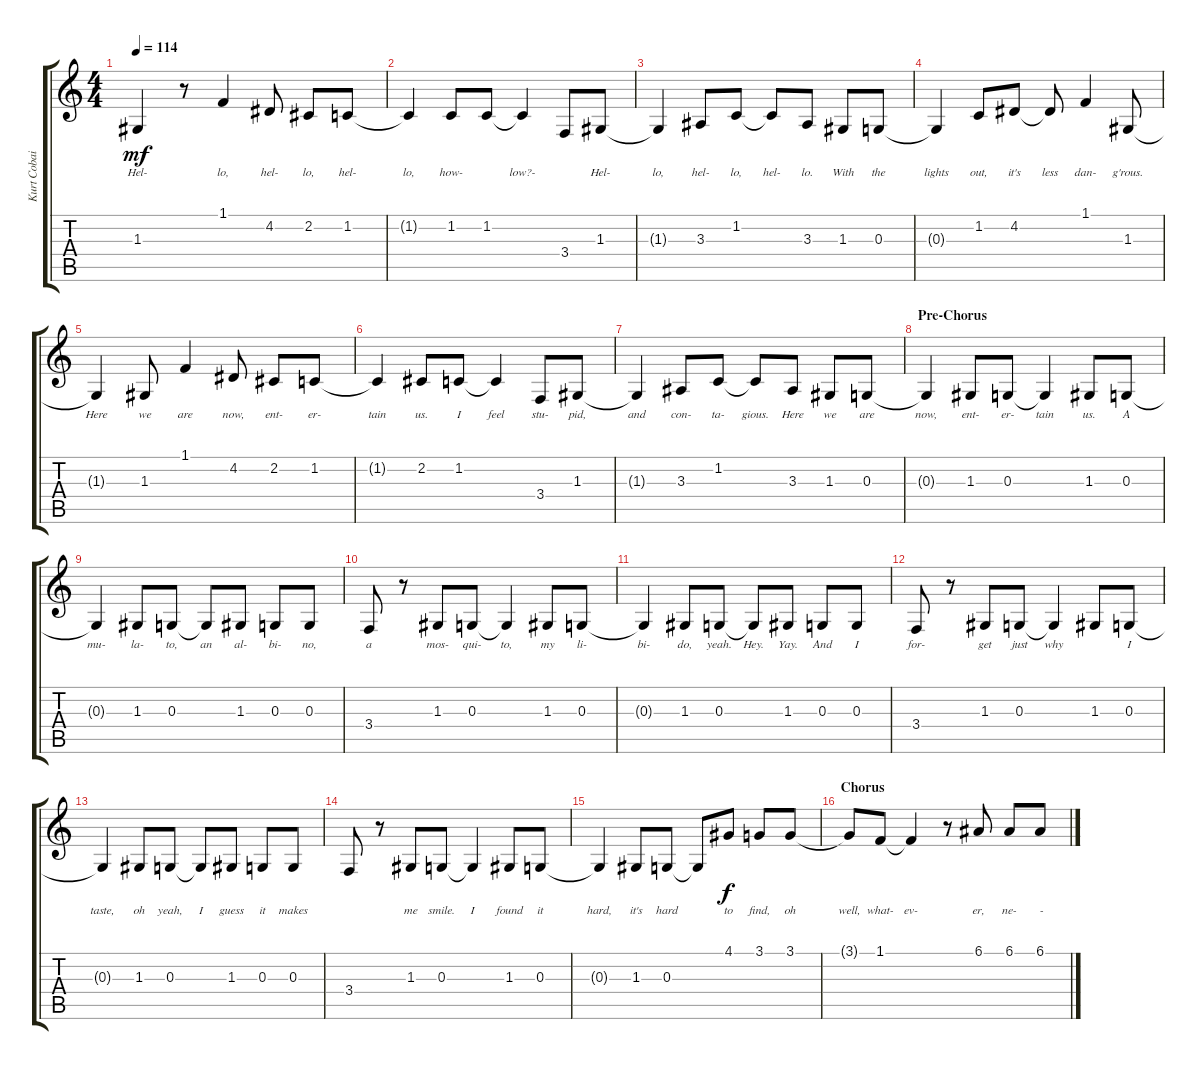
\track ("Kurt Cobain - Vocals" "Kurt Cobai") {instrument tenorsax}
\staff {score tabs}
\tuning (E4 B3 G3 D3 A2 E2) {hide}
\ts (4 4)
\tempo 114
\clef g2
\ks c
1.3{t}.4{lyrics (0 "Hel-") lyrics (1 "") lyrics (2 "") lyrics (3 "") lyrics (4 "") dy mf} r.8 1.1.4{lyrics (0 "lo,") lyrics (1 "") lyrics (2 "") lyrics (3 "") lyrics (4 "")} 4.2.8{lyrics (0 "hel-") lyrics (1 "") lyrics (2 "") lyrics (3 "") lyrics (4 "")} 2.2.8{lyrics (0 "lo,") lyrics (1 "") lyrics (2 "") lyrics (3 "") lyrics (4 "")} 1.2.8{lyrics (0 "hel-") lyrics (1 "") lyrics (2 "") lyrics (3 "") lyrics (4 "")} |
1.2{t}.4{lyrics (0 "lo,") lyrics (1 "") lyrics (2 "") lyrics (3 "") lyrics (4 "")} 1.2.8{lyrics (0 "how-") lyrics (1 "") lyrics (2 "") lyrics (3 "") lyrics (4 "")} 1.2.8{lyrics (0 " ") lyrics (1 "") lyrics (2 "") lyrics (3 "") lyrics (4 "")} 1.2{t}.4{lyrics (0 "low?-") lyrics (1 "") lyrics (2 "") lyrics (3 "") lyrics (4 "")} 3.4.8{lyrics (0 " ") lyrics (1 "") lyrics (2 "") lyrics (3 "") lyrics (4 "")} 1.3.8{lyrics (0 "Hel-") lyrics (1 "") lyrics (2 "") lyrics (3 "") lyrics (4 "")} |
1.3{t}.4{lyrics (0 "lo,") lyrics (1 "") lyrics (2 "") lyrics (3 "") lyrics (4 "")} 3.3.8{lyrics (0 "hel-") lyrics (1 "") lyrics (2 "") lyrics (3 "") lyrics (4 "")} 1.2.8{lyrics (0 "lo,") lyrics (1 "") lyrics (2 "") lyrics (3 "") lyrics (4 "")} 1.2{t}.8{lyrics (0 "hel-") lyrics (1 "") lyrics (2 "") lyrics (3 "") lyrics (4 "")} 3.3.8{lyrics (0 "lo.") lyrics (1 "") lyrics (2 "") lyrics (3 "") lyrics (4 "")} 1.3.8{lyrics (0 "With") lyrics (1 "") lyrics (2 "") lyrics (3 "") lyrics (4 "")} 0.3.8{lyrics (0 "the") lyrics (1 "") lyrics (2 "") lyrics (3 "") lyrics (4 "")} |
0.3{t}.4{lyrics (0 "lights") lyrics (1 "") lyrics (2 "") lyrics (3 "") lyrics (4 "")} 1.2.8{lyrics (0 "out,") lyrics (1 "") lyrics (2 "") lyrics (3 "") lyrics (4 "")} 4.2.8{lyrics (0 "it's") lyrics (1 "") lyrics (2 "") lyrics (3 "") lyrics (4 "")} 4.2{t}.8{lyrics (0 "less") lyrics (1 "") lyrics (2 "") lyrics (3 "") lyrics (4 "")} 1.1.4{lyrics (0 "dan-") lyrics (1 "") lyrics (2 "") lyrics (3 "") lyrics (4 "")} 1.3.8{lyrics (0 "g'rous.") lyrics (1 "") lyrics (2 "") lyrics (3 "") lyrics (4 "")} |
1.3{t}.4{lyrics (0 "Here") lyrics (1 "") lyrics (2 "") lyrics (3 "") lyrics (4 "")} 1.3.8{lyrics (0 "we") lyrics (1 "") lyrics (2 "") lyrics (3 "") lyrics (4 "")} 1.1.4{lyrics (0 "are") lyrics (1 "") lyrics (2 "") lyrics (3 "") lyrics (4 "")} 4.2.8{lyrics (0 "now,") lyrics (1 "") lyrics (2 "") lyrics (3 "") lyrics (4 "")} 2.2.8{lyrics (0 "ent-") lyrics (1 "") lyrics (2 "") lyrics (3 "") lyrics (4 "")} 1.2.8{lyrics (0 "er-") lyrics (1 "") lyrics (2 "") lyrics (3 "") lyrics (4 "")} |
1.2{t}.4{lyrics (0 "tain") lyrics (1 "") lyrics (2 "") lyrics (3 "") lyrics (4 "")} 2.2.8{lyrics (0 "us.") lyrics (1 "") lyrics (2 "") lyrics (3 "") lyrics (4 "")} 1.2.8{lyrics (0 "I") lyrics (1 "") lyrics (2 "") lyrics (3 "") lyrics (4 "")} 1.2{t}.4{lyrics (0 "feel") lyrics (1 "") lyrics (2 "") lyrics (3 "") lyrics (4 "")} 3.4.8{lyrics (0 "stu-") lyrics (1 "") lyrics (2 "") lyrics (3 "") lyrics (4 "")} 1.3.8{lyrics (0 "pid,") lyrics (1 "") lyrics (2 "") lyrics (3 "") lyrics (4 "")} |
1.3{t}.4{lyrics (0 "and") lyrics (1 "") lyrics (2 "") lyrics (3 "") lyrics (4 "")} 3.3.8{lyrics (0 "con-") lyrics (1 "") lyrics (2 "") lyrics (3 "") lyrics (4 "")} 1.2.8{lyrics (0 "ta-") lyrics (1 "") lyrics (2 "") lyrics (3 "") lyrics (4 "")} 1.2{t}.8{lyrics (0 "gious.") lyrics (1 "") lyrics (2 "") lyrics (3 "") lyrics (4 "")} 3.3.8{lyrics (0 "Here") lyrics (1 "") lyrics (2 "") lyrics (3 "") lyrics (4 "")} 1.3.8{lyrics (0 "we") lyrics (1 "") lyrics (2 "") lyrics (3 "") lyrics (4 "")} 0.3.8{lyrics (0 "are") lyrics (1 "") lyrics (2 "") lyrics (3 "") lyrics (4 "")} |
\section ("" "Pre-Chorus")
0.3{t}.4{lyrics (0 "now,") lyrics (1 "") lyrics (2 "") lyrics (3 "") lyrics (4 "")} 1.3.8{lyrics (0 "ent-") lyrics (1 "") lyrics (2 "") lyrics (3 "") lyrics (4 "")} 0.3.8{lyrics (0 "er-") lyrics (1 "") lyrics (2 "") lyrics (3 "") lyrics (4 "")} 0.3{t}.4{lyrics (0 "tain") lyrics (1 "") lyrics (2 "") lyrics (3 "") lyrics (4 "")} 1.3.8{lyrics (0 "us.") lyrics (1 "") lyrics (2 "") lyrics (3 "") lyrics (4 "")} 0.3.8{lyrics (0 "A") lyrics (1 "") lyrics (2 "") lyrics (3 "") lyrics (4 "")} |
0.3{t}.4{lyrics (0 "mu-") lyrics (1 "") lyrics (2 "") lyrics (3 "") lyrics (4 "")} 1.3.8{lyrics (0 "la-") lyrics (1 "") lyrics (2 "") lyrics (3 "") lyrics (4 "")} 0.3.8{lyrics (0 "to,") lyrics (1 "") lyrics (2 "") lyrics (3 "") lyrics (4 "")} 0.3{t}.8{lyrics (0 "an") lyrics (1 "") lyrics (2 "") lyrics (3 "") lyrics (4 "")} 1.3.8{lyrics (0 "al-") lyrics (1 "") lyrics (2 "") lyrics (3 "") lyrics (4 "")} 0.3.8{lyrics (0 "bi-") lyrics (1 "") lyrics (2 "") lyrics (3 "") lyrics (4 "")} 0.3.8{lyrics (0 "no,") lyrics (1 "") lyrics (2 "") lyrics (3 "") lyrics (4 "")} |
3.4.8{lyrics (0 "a") lyrics (1 "") lyrics (2 "") lyrics (3 "") lyrics (4 "")} r.8 1.3.8{lyrics (0 "mos-") lyrics (1 "") lyrics (2 "") lyrics (3 "") lyrics (4 "")} 0.3.8{lyrics (0 "qui-") lyrics (1 "") lyrics (2 "") lyrics (3 "") lyrics (4 "")} 0.3{t}.4{lyrics (0 "to,") lyrics (1 "") lyrics (2 "") lyrics (3 "") lyrics (4 "")} 1.3.8{lyrics (0 "my") lyrics (1 "") lyrics (2 "") lyrics (3 "") lyrics (4 "")} 0.3.8{lyrics (0 "li-") lyrics (1 "") lyrics (2 "") lyrics (3 "") lyrics (4 "")} |
0.3{t}.4{lyrics (0 "bi-") lyrics (1 "") lyrics (2 "") lyrics (3 "") lyrics (4 "")} 1.3.8{lyrics (0 "do,") lyrics (1 "") lyrics (2 "") lyrics (3 "") lyrics (4 "")} 0.3.8{lyrics (0 "yeah.") lyrics (1 "") lyrics (2 "") lyrics (3 "") lyrics (4 "")} 0.3{t}.8{lyrics (0 "Hey.") lyrics (1 "") lyrics (2 "") lyrics (3 "") lyrics (4 "")} 1.3.8{lyrics (0 "Yay.") lyrics (1 "") lyrics (2 "") lyrics (3 "") lyrics (4 "")} 0.3.8{lyrics (0 "And") lyrics (1 "") lyrics (2 "") lyrics (3 "") lyrics (4 "")} 0.3.8{lyrics (0 "I") lyrics (1 "") lyrics (2 "") lyrics (3 "") lyrics (4 "")} |
3.4.8{lyrics (0 "for-") lyrics (1 "") lyrics (2 "") lyrics (3 "") lyrics (4 "")} r.8 1.3.8{lyrics (0 "get") lyrics (1 "") lyrics (2 "") lyrics (3 "") lyrics (4 "")} 0.3.8{lyrics (0 "just") lyrics (1 "") lyrics (2 "") lyrics (3 "") lyrics (4 "")} 0.3{t}.4{lyrics (0 "why") lyrics (1 "") lyrics (2 "") lyrics (3 "") lyrics (4 "")} 1.3.8{lyrics (0 " ") lyrics (1 "") lyrics (2 "") lyrics (3 "") lyrics (4 "")} 0.3.8{lyrics (0 "I") lyrics (1 "") lyrics (2 "") lyrics (3 "") lyrics (4 "")} |
0.3{t}.4{lyrics (0 "taste,") lyrics (1 "") lyrics (2 "") lyrics (3 "") lyrics (4 "")} 1.3.8{lyrics (0 "oh") lyrics (1 "") lyrics (2 "") lyrics (3 "") lyrics (4 "")} 0.3.8{lyrics (0 "yeah,") lyrics (1 "") lyrics (2 "") lyrics (3 "") lyrics (4 "")} 0.3{t}.8{lyrics (0 "I") lyrics (1 "") lyrics (2 "") lyrics (3 "") lyrics (4 "")} 1.3.8{lyrics (0 "guess") lyrics (1 "") lyrics (2 "") lyrics (3 "") lyrics (4 "")} 0.3.8{lyrics (0 "it") lyrics (1 "") lyrics (2 "") lyrics (3 "") lyrics (4 "")} 0.3.8{lyrics (0 "makes") lyrics (1 "") lyrics (2 "") lyrics (3 "") lyrics (4 "")} |
3.4.8{lyrics (0 " ") lyrics (1 "") lyrics (2 "") lyrics (3 "") lyrics (4 "")} r.8 1.3.8{lyrics (0 "me") lyrics (1 "") lyrics (2 "") lyrics (3 "") lyrics (4 "")} 0.3.8{lyrics (0 "smile.") lyrics (1 "") lyrics (2 "") lyrics (3 "") lyrics (4 "")} 0.3{t}.4{lyrics (0 "I") lyrics (1 "") lyrics (2 "") lyrics (3 "") lyrics (4 "")} 1.3.8{lyrics (0 "found") lyrics (1 "") lyrics (2 "") lyrics (3 "") lyrics (4 "")} 0.3.8{lyrics (0 "it") lyrics (1 "") lyrics (2 "") lyrics (3 "") lyrics (4 "")} |
0.3{t}.4{lyrics (0 "hard,") lyrics (1 "") lyrics (2 "") lyrics (3 "") lyrics (4 "")} 1.3.8{lyrics (0 "it's") lyrics (1 "") lyrics (2 "") lyrics (3 "") lyrics (4 "")} 0.3.8{lyrics (0 "hard") lyrics (1 "") lyrics (2 "") lyrics (3 "") lyrics (4 "")} 0.3{t}.8{lyrics (0 " ") lyrics (1 "") lyrics (2 "") lyrics (3 "") lyrics (4 "")} 4.1.8{lyrics (0 "to") lyrics (1 "") lyrics (2 "") lyrics (3 "") lyrics (4 "") dy f} 3.1.8{lyrics (0 "find,") lyrics (1 "") lyrics (2 "") lyrics (3 "") lyrics (4 "")} 3.1.8{lyrics (0 "oh") lyrics (1 "") lyrics (2 "") lyrics (3 "") lyrics (4 "")} |
\section ("" "Chorus")
3.1{t}.8{lyrics (0 "well,") lyrics (1 "") lyrics (2 "") lyrics (3 "") lyrics (4 "")} 1.1.8{lyrics (0 "what-") lyrics (1 "") lyrics (2 "") lyrics (3 "") lyrics (4 "")} 1.1{t}.4{lyrics (0 "ev-") lyrics (1 "") lyrics (2 "") lyrics (3 "") lyrics (4 "")} r.8 6.1.8{lyrics (0 "er,") lyrics (1 "") lyrics (2 "") lyrics (3 "") lyrics (4 "")} 6.1.8{lyrics (0 "ne-") lyrics (1 "") lyrics (2 "") lyrics (3 "") lyrics (4 "")} 6.1.8{lyrics (0 " -") lyrics (1 "") lyrics (2 "") lyrics (3 "") lyrics (4 "")}
